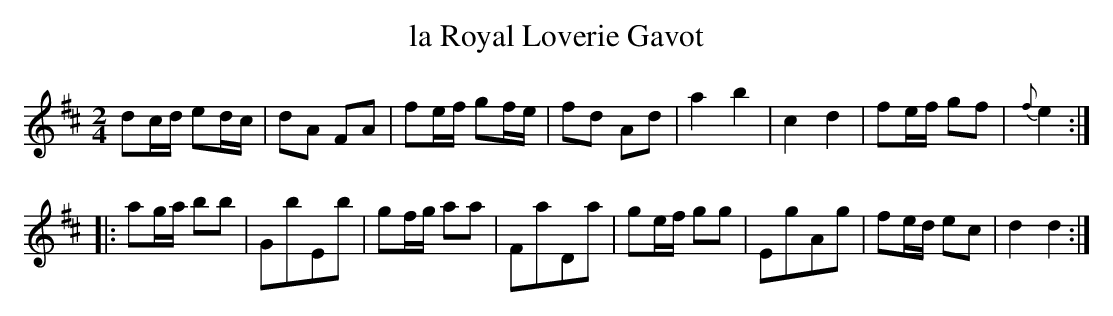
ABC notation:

X:1
T:la Royal Loverie Gavot
M:2/4
K:D
d2cd e2dc| d2A2 F2A2| f2ef g2fe| f2d2 A2d2|\
a4 b4| c4 d4| f2ef g2f2| {f}e4::
a2ga b2b2| G2b2E2b2| g2fg a2a2| F2a2D2a2|\
g2ef g2g2| E2g2A2g2| f2ed e2c2| d4 d4:|
